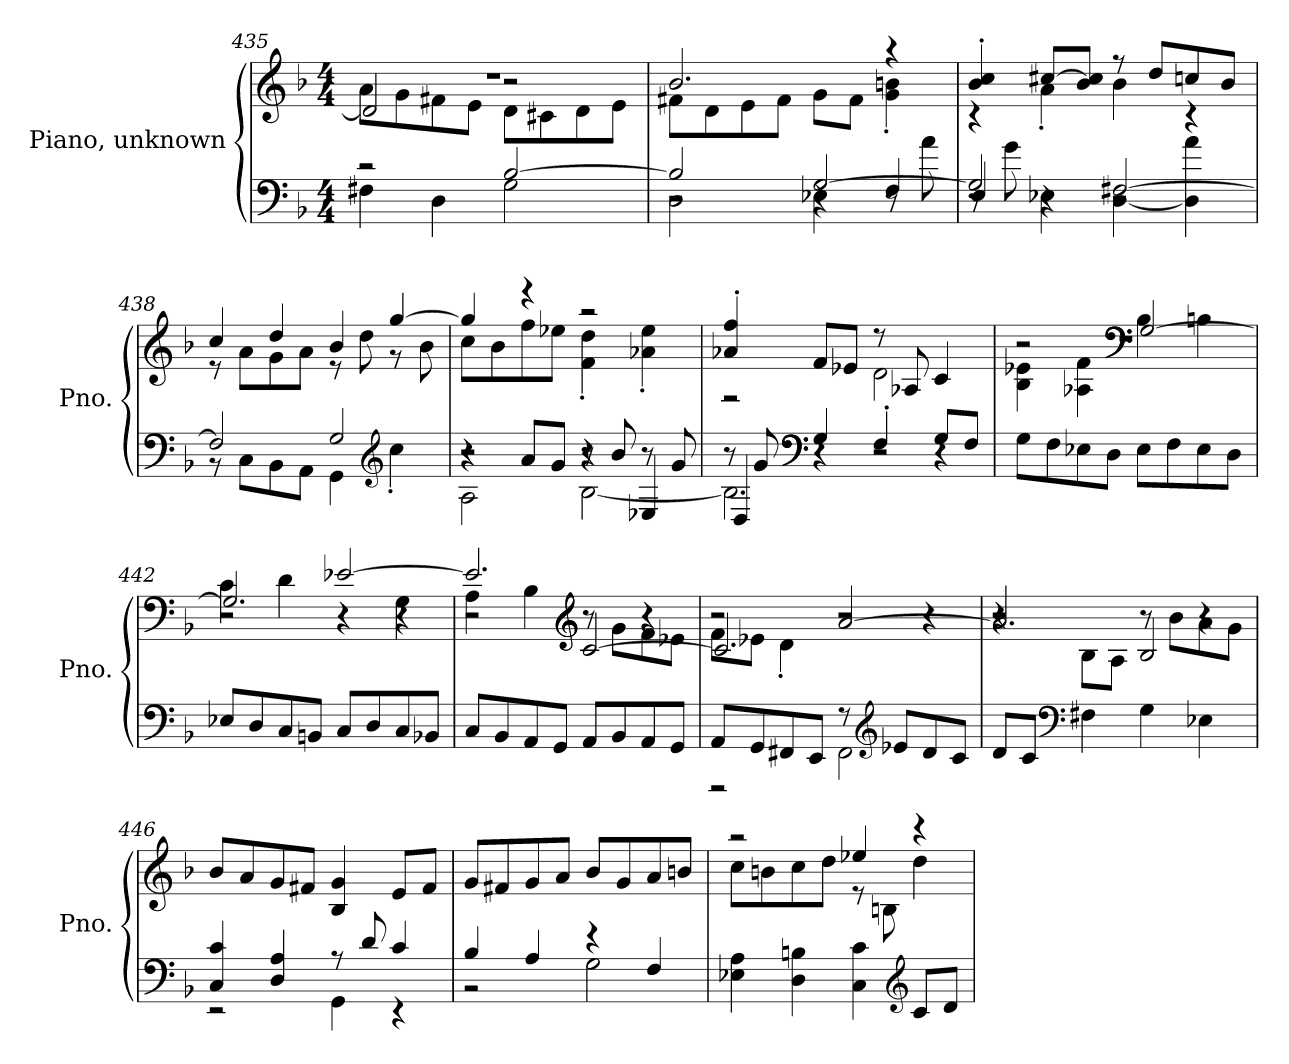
**kern	**kern
*part1	*part1
*staff2	*staff1
*I"Piano, unknown	*
*I'Pno.	*
*clefF4	*clefG2
*k[b-]	*k[b-]
*M4/4	*M4/4
=435	=435
*^	*^
*	*	*	*^
2r	4F#X\	1r	8a\L	2d/]
.	.	.	8g\	.
.	4D\	.	8f#X\	.
.	.	.	8e\J	.
[2B-/	2G\	.	8d\L	2r
.	.	.	8c#X\	.
.	.	.	8d\	.
.	.	.	8e\J	.
*	*	*	*v	*v
=436	=436	=436	=436
*	*^	*	*
2B-/]	2D\	2r	2.b-/	8f#X\L
.	.	.	.	8d\
.	.	.	.	8e\
.	.	.	.	8f#\J
[2G/	4E-X\	4r	.	8g\L
.	.	.	.	8f#\J
.	8r	4F/	4r	4g\' 4bn\'
.	8a\	.	.	.
=437	=437	=437	=437	=437
2G/]	8r	4E/	4b-/' 4cc/'	4r
.	8g\	.	.	.
.	4E-X\	4r	[8cc#X/L	4a'\
.	.	.	8b-/ 8cc#/]J	.
[2F#X/	[4D\	2r	8r	4b-\
.	.	.	8dd/L	.
.	4D\] 4a\	.	8ccn/	4r
.	.	.	8b-/J	.
*	*v	*v	*	*
!!LO:LB:g=z	!!
=438	=438	=438	=438
2F#/]	8r	4cc/	8r
.	8C\L	.	8a\L
.	8BB-\	4dd/	8g\
.	8AA\J	.	8a\J
2G/	4GG\	4b-/	8r
.	.	.	8dd\
*clefG2	*	*	*
.	4cc'\	[4gg/	8r
.	.	.	8b-\
=439	=439	=439	=439
*	*^	*	*
4r	2A\	2r	4gg/]	8cc\L
.	.	.	.	8b-\
8a/L	.	.	4r	8ff\
8g/J	.	.	.	8ee-X\J
8r	[2B-\	4r	2r	4f\' 4dd\'
8b-/	.	.	.	.
8r	.	4E-X/	.	4a-X\' 4ee-\'
8g/	.	.	.	.
=440	=440	=440	=440	=440
8r	2.B-\]	4D/	4a-X/' 4ff/'	2r
8g/	.	.	.	.
*clefF4	*	*	*	*
4G/	.	4r	8f/L	.
.	.	.	8e-X/J	.
4F'/	.	2r	8r	2d\
.	.	.	8A-X/	.
8G/L	4r	.	4c/	.
8F/J	.	.	.	.
*v	*v	*v	*	*
=441	=441	=441
*	*	*^
8G\L	1r	4B-\ 4e-X\	2r
8F\	.	.	.
8E-X\	.	4A-X\ 4f\	.
8D\J	.	.	.
*	*clefF4	*	*
8E-\L	.	4B-\	[2G/
8F\	.	.	.
8E-\	.	4Bn\	.
8D\J	.	.	.
!!LO:LB:g=z	!!	!!
=442	=442	=442	=442
8E-X/L	2r	4c\	2.G/]
8D/	.	.	.
8C/	.	4d\	.
8BBn/J	.	.	.
8C/L	[2e-X/	4r	.
8D/	.	.	.
8C/	.	4G\	4r
8BB-X/J	.	.	.
=443	=443	=443	=443
8C/L	2.e-/]	4A\	2r
8BB-/	.	.	.
8AA/	.	4B-\	.
8GG/J	.	.	.
*	*clefG2	*	*
8AA/L	.	8r	[2c/
8BB-/	.	8g\L	.
8AA/	4r	8f\	.
8GG/J	.	8e-X\J	.
=444	=444	=444	=444
*^	*	*	*
8AA/L	2r	2r	8f\L	2.c/]
8GG/	.	.	8e-X\J	.
8FF#X/	.	.	4d'\	.
8EE/J	.	.	.	.
8r	2FF#\	[2a/	2r	.
*clefG2	*	*	*	*
8e-X/L	.	.	.	.
8d/	.	.	.	4r
8c/J	.	.	.	.
*v	*v	*	*	*
!!LO:PB:g=z	!!	!!
=445	=445	=445	=445
8d/L	2.a/]	4r	2r
8c/J	.	.	.
*clefF4	*	*	*
4F#X\	.	8B-\L	.
.	.	8A\J	.
4G\	.	8r	2B-/
.	.	8b-\L	.
4E-X\	4r	8a\	.
.	.	8g\J	.
*	*v	*v	*v
=446	=446
*^	*
4C/ 4c/	2r	8b-/L
.	.	8a/
4D/ 4A/	.	8g/
.	.	8f#X/J
8r	4GG\	4B-/ 4g/
8d/	.	.
4c/	4r	8e/L
.	.	8f#/J
=447	=447	=447
4B-/	2r	8g/L
.	.	8f#X/
4A/	.	8g/
.	.	8a/J
4r	2G\	8b-/L
.	.	8g/
4F/	.	8a/
.	.	8bn/J
*v	*v	*
=448	=448
*	*^
4E-X\ 4A\	2r	8cc\L
.	.	8bn\
4D\ 4Bn\	.	8cc\
.	.	8dd\J
4C\ 4c\	4ee-X/	8r
.	.	8Bn\
*clefG2	*	*
8c/L	4r	4dd\
8d/J	.	.
*	*v	*v
=	=
*-	*-
